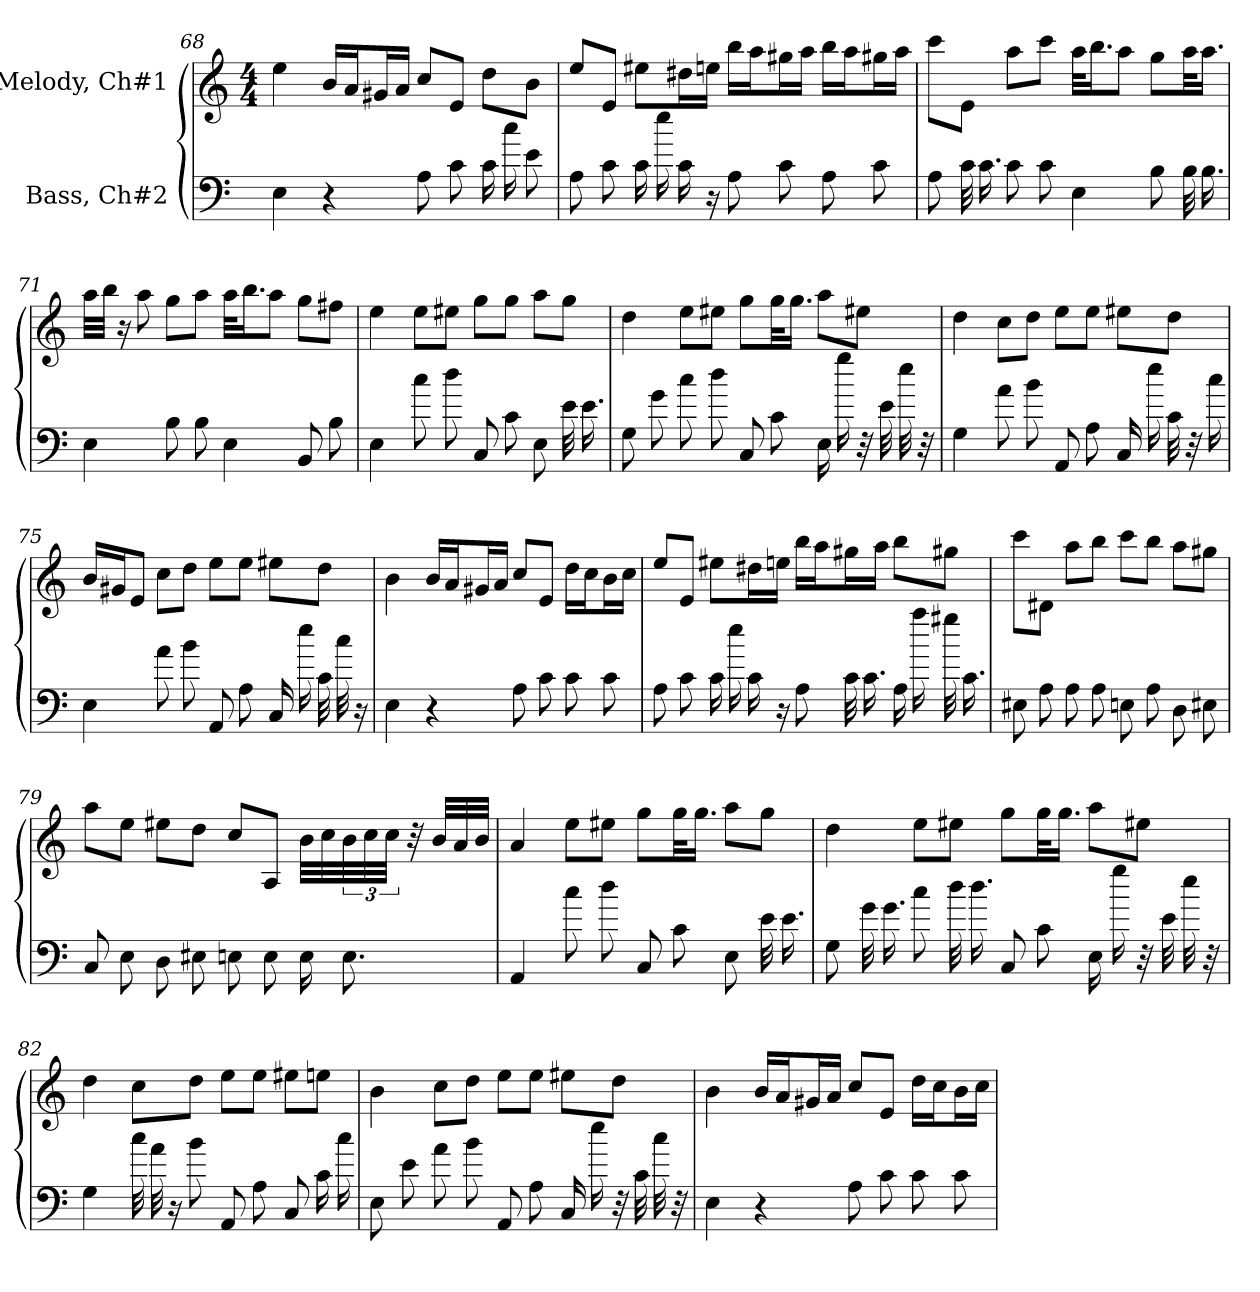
**kern	**kern
*part2	*part1
*staff2	*staff1
*I"Bass, Ch#2	*I"Melody, Ch#1
*clefF4	*
*	*M4/4
=68	=68
4E	4ee
4r	16bLL
.	16aJ
.	16g#XL
.	16aJJ
8A	8ccL
8c	8eJ
16c	8ddL
16cc	.
8e	8bJ
=69	=69
8A	8eeL
8c	8eJ
16c	8ee#XL
16ee	.
16c	16dd#XL
16r	16eeJJ
8A	16bbLL
.	16aaJ
8c	16gg#XL
.	16aaJJ
8A	16bbLL
.	16aaJ
8c	16gg#XL
.	16aaJJ
=70	=70
8A	8cccL
32c	8eJ
16.c	.
8c	8aaL
8c	8cccJ
4E	32aaKLL
.	16.bbJ
.	8aaJ
8B	8ggL
32B	32aaKL
16.B	16.aaJJ
=71	=71
4E	32aaLLL
.	32bbJJJ
.	16r
.	8aa
8B	8ggL
8B	8aaJ
4E	32aaKLL
.	16.bbJ
.	8aaJ
8BB	8ggL
8B	8ff#XJ
=72	=72
4E	4ee
8cc	8eeL
8dd	8ee#XJ
8C	8ggL
8c	8ggJ
8E	8aaL
32e	8ggJ
16.e	.
=73	=73
8G	4dd
8g	.
8cc	8eeL
8dd	8ee#XJ
8C	8ggL
8c	32ggKL
.	16.ggJJ
16E	8aaL
16gg	.
32r	8ee#XJ
32e	.
32ee	.
32r	.
=74	=74
4G	4dd
8a	8ccL
8b	8ddJ
8AA	8eeL
8A	8eeJ
16C	8ee#XL
16ee	.
32c	8ddJ
32r	.
16cc	.
=75	=75
4E	16bLL
.	16g#XJ
.	8eJ
8a	8ccL
8b	8ddJ
8AA	8eeL
8A	8eeJ
16C	8ee#XL
16ee	.
32c	8ddJ
32cc	.
16r	.
=76	=76
4E	4b
4r	16bLL
.	16aJ
.	16g#XL
.	16aJJ
8A	8ccL
8c	8eJ
8c	16ddLL
.	16ccJ
8c	16bL
.	16ccJJ
=77	=77
8A	8eeL
8c	8eJ
16c	8ee#XL
16ee	.
16c	16dd#XL
16r	16eeJJ
8A	16bbLL
.	16aaJ
32c	16gg#XL
16.c	.
.	16aaJJ
16A	8bbL
16aa	.
32gg#X	8gg#XJ
16.c	.
=78	=78
8E#X	8cccL
8A	8d#XJ
8A	8aaL
8A	8bbJ
8E	8cccL
8A	8bbJ
8D	8aaL
8E#X	8gg#XJ
=79	=79
8C	8aaL
8E	8eeJ
8D	8ee#XL
8E#X	8ddJ
8E	8ccL
8E	8AJ
16E	32bLLL
.	32cc
8.E	48b
.	48cc
.	48ccJJJ
.	32r
.	32bLLL
.	32a
.	32bJJJ
=80	=80
4AA	4a
8cc	8eeL
8dd	8ee#XJ
8C	8ggL
8c	32ggKL
.	16.ggJJ
8E	8aaL
32e	8ggJ
16.e	.
=81	=81
8G	4dd
32g	.
16.g	.
8cc	8eeL
32dd	8ee#XJ
16.dd	.
8C	8ggL
8c	32ggKL
.	16.ggJJ
16E	8aaL
16gg	.
32r	8ee#XJ
32e	.
32ee	.
32r	.
=82	=82
4G	4dd
32cc	8ccL
32a	.
16r	.
8b	8ddJ
8AA	8eeL
8A	8eeJ
8C	8ee#XL
16c	8eeJ
16cc	.
=83	=83
8E	4b
8e	.
8a	8ccL
8b	8ddJ
8AA	8eeL
8A	8eeJ
16C	8ee#XL
16ee	.
32r	8ddJ
32c	.
32cc	.
32r	.
=84	=84
4E	4b
4r	16bLL
.	16aJ
.	16g#XL
.	16aJJ
8A	8ccL
8c	8eJ
8c	16ddLL
.	16ccJ
8c	16bL
.	16ccJJ
=	=
*-	*-
